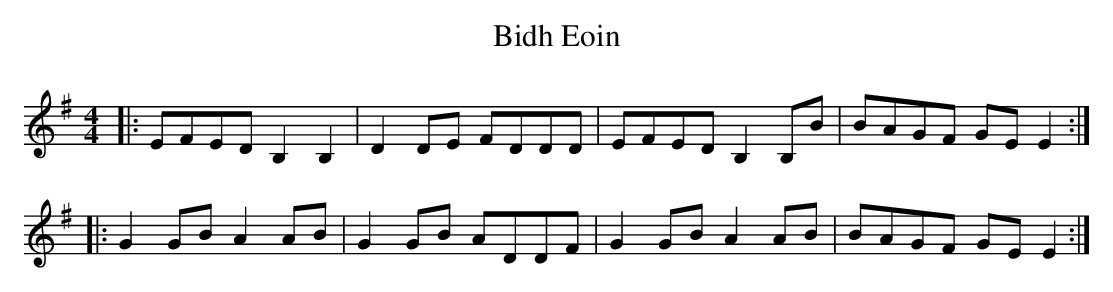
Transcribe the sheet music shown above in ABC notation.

X:1
T: Bidh Eoin
M: 4/4
L: 1/8
K: Emin
|: EFED B,2 B,2 | D2 DE FDDD | EFED B,2 B,B | BAGF GE E2 :|
|: G2 GB A2 AB | G2 GB ADDF | G2 GB A2 AB |BAGF GE E2 :|
